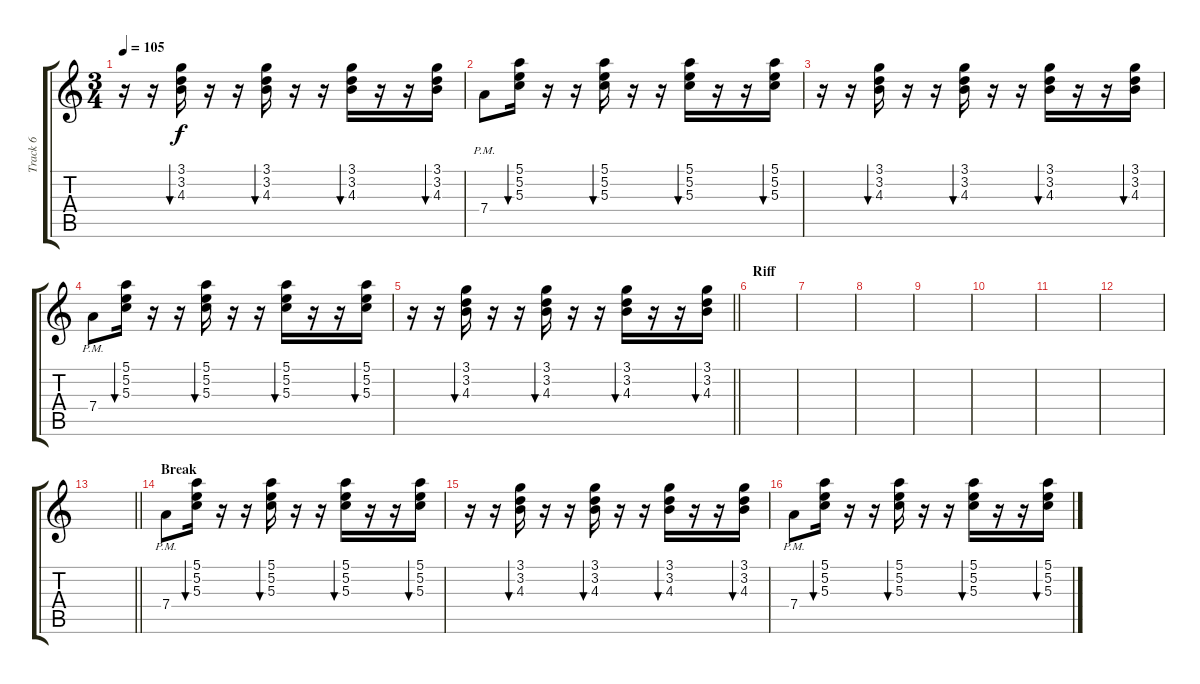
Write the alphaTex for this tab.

\track ("Track 6" "Track 6") {instrument electricguitarclean}
\staff {score tabs}
\tuning (E4 B3 G3 D3 A2 E2) {hide}
\ts (3 4)
\tempo 105
\clef g2
\ks c
r.16{dy f} r.16 (3.1 3.2 4.3).16{bu 120} r.16 r.16 (3.1 3.2 4.3).16{bu 120} r.16 r.16 (3.1 3.2 4.3).16{bu 120} r.16 r.16 (3.1 3.2 4.3).16{bu 120} |
7.4{pm}.8 (5.1 5.2 5.3).16{bu 120} r.16 r.16 (5.1 5.2 5.3).16{bu 120} r.16 r.16 (5.1 5.2 5.3).16{bu 120} r.16 r.16 (5.1 5.2 5.3).16{bu 120} |
r.16 r.16 (3.1 3.2 4.3).16{bu 120} r.16 r.16 (3.1 3.2 4.3).16{bu 120} r.16 r.16 (3.1 3.2 4.3).16{bu 120} r.16 r.16 (3.1 3.2 4.3).16{bu 120} |
7.4{pm}.8 (5.1 5.2 5.3).16{bu 120} r.16 r.16 (5.1 5.2 5.3).16{bu 120} r.16 r.16 (5.1 5.2 5.3).16{bu 120} r.16 r.16 (5.1 5.2 5.3).16{bu 120} |
\barLineRight lightlight
r.16 r.16 (3.1 3.2 4.3).16{bu 120} r.16 r.16 (3.1 3.2 4.3).16{bu 120} r.16 r.16 (3.1 3.2 4.3).16{bu 120} r.16 r.16 (3.1 3.2 4.3).16{bu 120} |
\section ("" "Riff")
|
|
|
|
|
|
|
\barLineRight lightlight
|
\section ("" "Break")
7.4{pm}.8 (5.1 5.2 5.3).16{bu 120} r.16 r.16 (5.1 5.2 5.3).16{bu 120} r.16 r.16 (5.1 5.2 5.3).16{bu 120} r.16 r.16 (5.1 5.2 5.3).16{bu 120} |
r.16 r.16 (3.1 3.2 4.3).16{bu 120} r.16 r.16 (3.1 3.2 4.3).16{bu 120} r.16 r.16 (3.1 3.2 4.3).16{bu 120} r.16 r.16 (3.1 3.2 4.3).16{bu 120} |
7.4{pm}.8 (5.1 5.2 5.3).16{bu 120} r.16 r.16 (5.1 5.2 5.3).16{bu 120} r.16 r.16 (5.1 5.2 5.3).16{bu 120} r.16 r.16 (5.1 5.2 5.3).16{bu 120}
